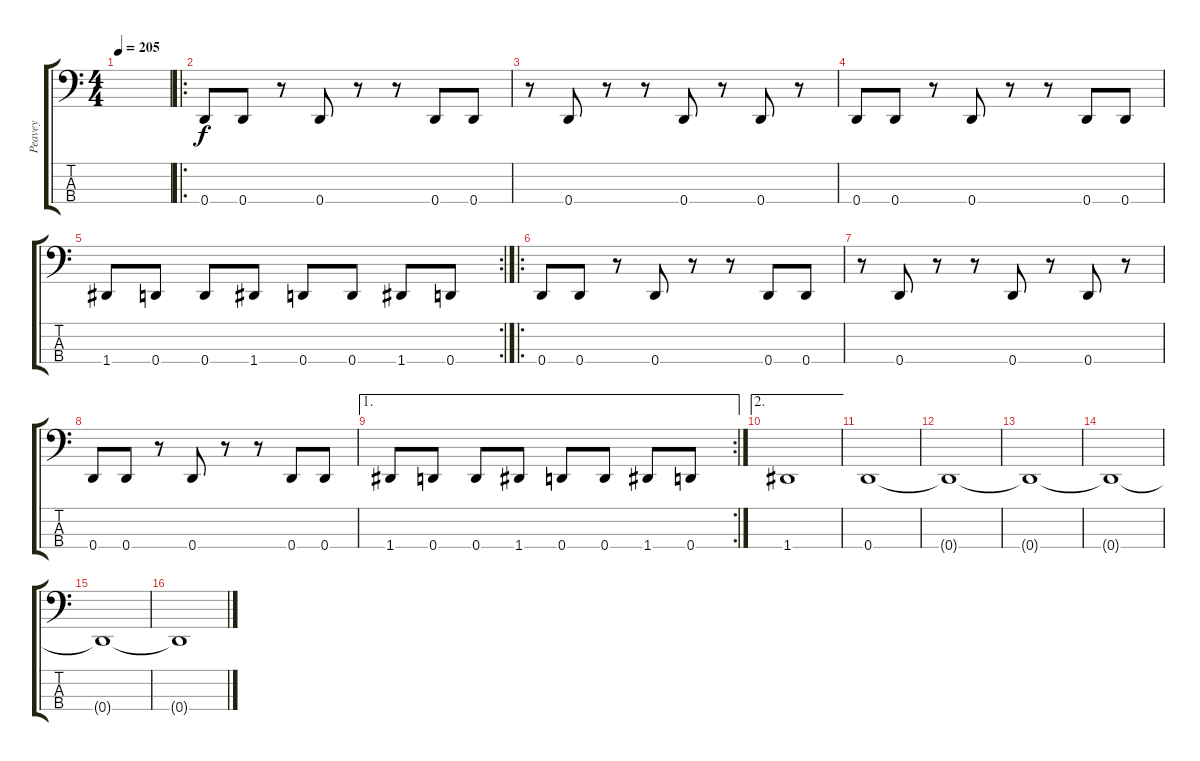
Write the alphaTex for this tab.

\track ("Peavey " "Peavey ") {instrument electricbasspick}
\staff {score tabs}
\tuning (F2 C2 G1 D1) {hide}
\ts (4 4)
\tempo 205
\clef f4
\ks c
|
\ro
0.4.8 0.4.8 r.8 0.4.8 r.8 r.8 0.4.8 0.4.8 |
r.8 0.4.8 r.8 r.8 0.4.8 r.8 0.4.8 r.8 |
0.4.8 0.4.8 r.8 0.4.8 r.8 r.8 0.4.8 0.4.8 |
\rc 2
1.4.8 0.4.8 0.4.8 1.4.8 0.4.8 0.4.8 1.4.8 0.4.8 |
\ro
0.4.8 0.4.8 r.8 0.4.8 r.8 r.8 0.4.8 0.4.8 |
r.8 0.4.8 r.8 r.8 0.4.8 r.8 0.4.8 r.8 |
0.4.8 0.4.8 r.8 0.4.8 r.8 r.8 0.4.8 0.4.8 |
\ae 1
\rc 2
1.4.8 0.4.8 0.4.8 1.4.8 0.4.8 0.4.8 1.4.8 0.4.8 |
\ae 2
1.4.1 |
0.4.1 |
0.4{t}.1 |
0.4{t}.1 |
0.4{t}.1 |
0.4{t}.1 |
0.4{t}.1
